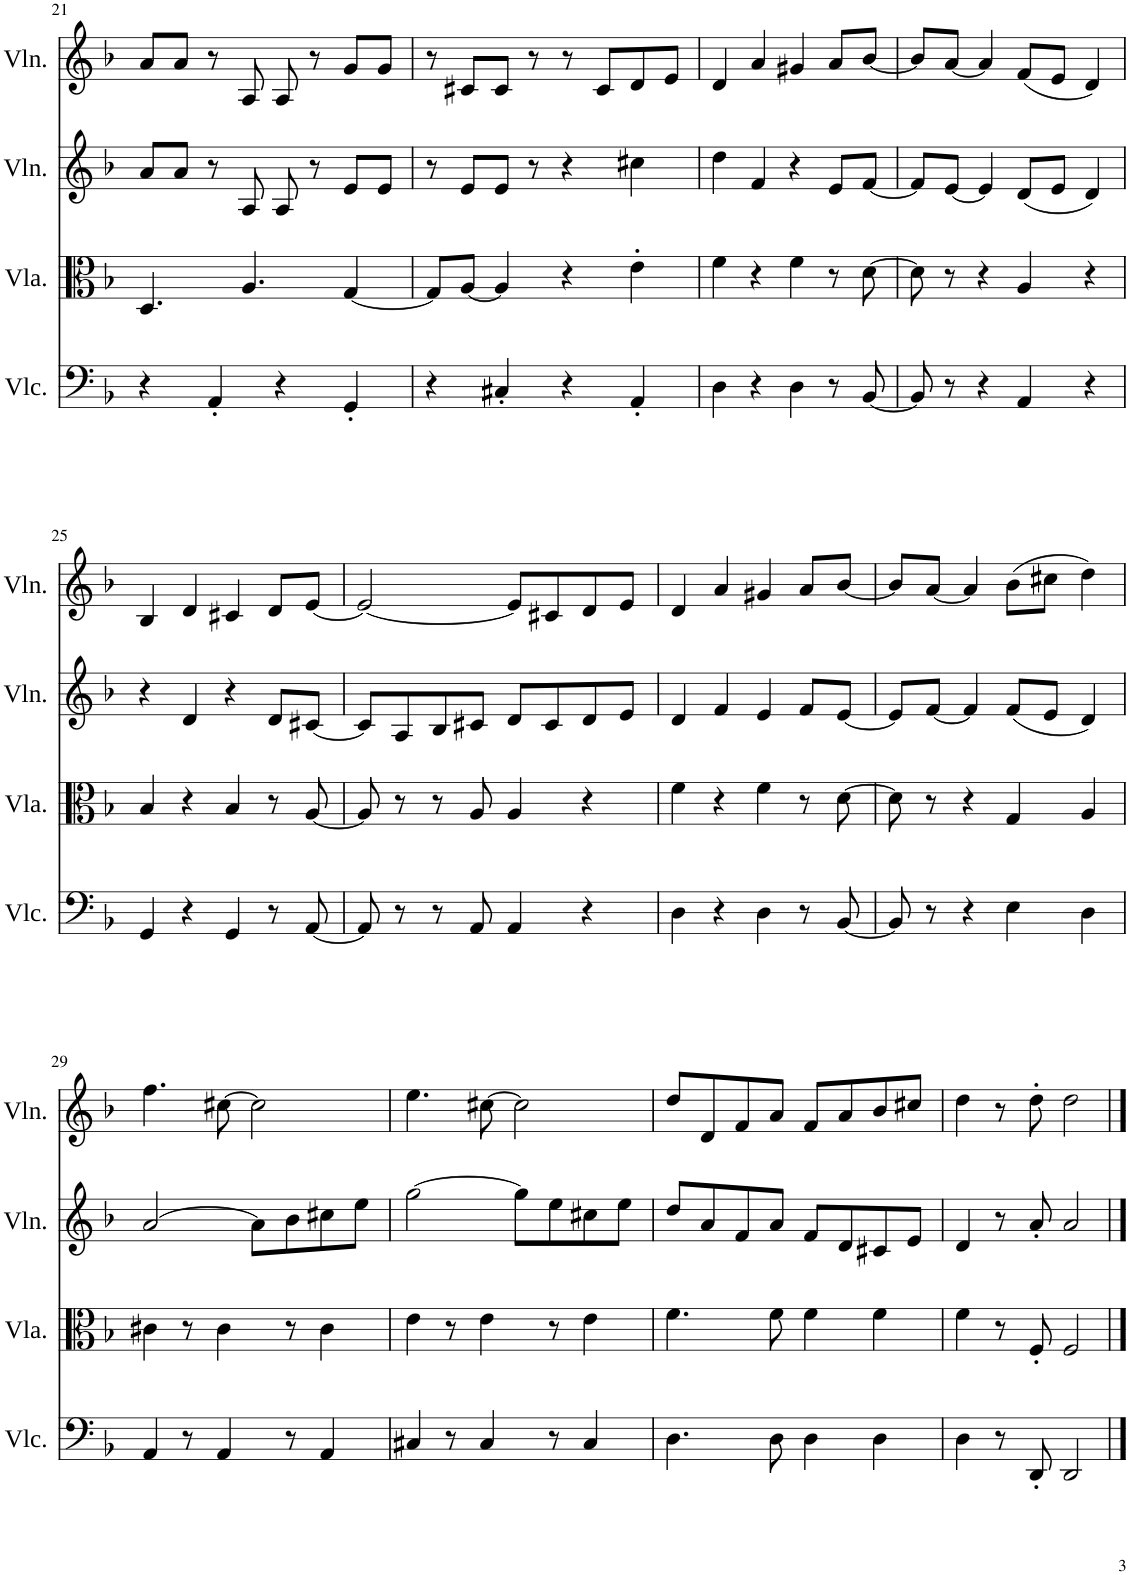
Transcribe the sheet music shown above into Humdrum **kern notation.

**kern	**kern	**kern	**kern
*part4	*part3	*part2	*part1
*staff4	*staff3	*staff2	*staff1
*I"Violoncello	*I"Viola	*I"Violin	*I"Violin
*I'Vlc.	*I'Vla.	*I'Vln.	*I'Vln.
!!LO:PB:g=z
*clefF4	*clefC3	*clefG2	*clefG2
*k[b-]	*k[b-]	*k[b-]	*k[b-]
*M4/4	*M4/4	*M4/4	*M4/4
=21	=21	=21	=21
4r	4.D/	8a/L	8a/L
.	.	8a/J	8a/J
4AA'/	.	8r	8r
.	4.A/	8A/	8A/
4r	.	8A/	8A/
.	.	8r	8r
4GG'/	[4G/	8e/L	8g/L
.	.	8e/J	8g/J
=22	=22	=22	=22
4r	8G/L]	8r	8r
.	[8A/J	8e/L	8c#X/L
4C#X'/	4A/]	8e/J	8c#/J
.	.	8r	8r
4r	4r	4r	8r
.	.	.	8c#/L
4AA'/	4e'\	4cc#X\	8d/
.	.	.	8e/J
=23	=23	=23	=23
4D\	4f\	4dd\	4d/
4r	4r	4f/	4a/
4D\	4f\	4r	4g#X/
8r	8r	8e/L	8a/L
[8BB-/	[8d\	[8f/J	[8b-/J
=24	=24	=24	=24
8BB-/]	8d\]	8f/L]	8b-/L]
8r	8r	[8e/J	[8a/J
4r	4r	4e/]	4a/]
4AA/	4A/	(8d/L	(8f/L
.	.	8e/J	8e/J
4r	4r	4d/)	4d/)
!!LO:LB:g=z
=25	=25	=25	=25
4GG/	4B-/	4r	4B-/
4r	4r	4d/	4d/
4GG/	4B-/	4r	4c#X/
8r	8r	8d/L	8d/L
[8AA/	[8A/	[8c#X/J	[8e/J
=26	=26	=26	=26
8AA/]	8A/]	8c#/L]	2e/_
8r	8r	8A/	.
8r	8r	8B-/	.
8AA/	8A/	8c#X/J	.
4AA/	4A/	8d/L	8e/L]
.	.	8c#/	8c#X/
4r	4r	8d/	8d/
.	.	8e/J	8e/J
=27	=27	=27	=27
4D\	4f\	4d/	4d/
4r	4r	4f/	4a/
4D\	4f\	4e/	4g#X/
8r	8r	8f/L	8a/L
[8BB-/	[8d\	[8e/J	[8b-/J
=28	=28	=28	=28
8BB-/]	8d\]	8e/L]	8b-/L]
8r	8r	[8f/J	[8a/J
4r	4r	4f/]	4a/]
4E\	4G/	(8f/L	(8b-\L
.	.	8e/J	8cc#X\J
4D\	4A/	4d/)	4dd\)
!!LO:LB:g=z
=29	=29	=29	=29
4AA/	4c#X\	[2a/	4.ff\
8r	8r	.	.
4AA/	4c#\	.	[8cc#X\
.	.	8a\L]	2cc#\]
8r	8r	8b-\	.
4AA/	4c#\	8cc#X\	.
.	.	8ee\J	.
=30	=30	=30	=30
4C#X/	4e\	[2gg\	4.ee\
8r	8r	.	.
4C#/	4e\	.	[8cc#X\
.	.	8gg\L]	2cc#\]
8r	8r	8ee\	.
4C#/	4e\	8cc#X\	.
.	.	8ee\J	.
=31	=31	=31	=31
4.D\	4.f\	8dd/L	8dd/L
.	.	8a/	8d/
.	.	8f/	8f/
8D\	8f\	8a/J	8a/J
4D\	4f\	8f/L	8f/L
.	.	8d/	8a/
4D\	4f\	8c#X/	8b-/
.	.	8e/J	8cc#X/J
=32	=32	=32	=32
4D\	4f\	4d/	4dd\
8r	8r	8r	8r
8DD'/	8F'/	8a'/	8dd'\
2DD/	2F/	2a/	2dd\
==	==	==	==
*-	*-	*-	*-
